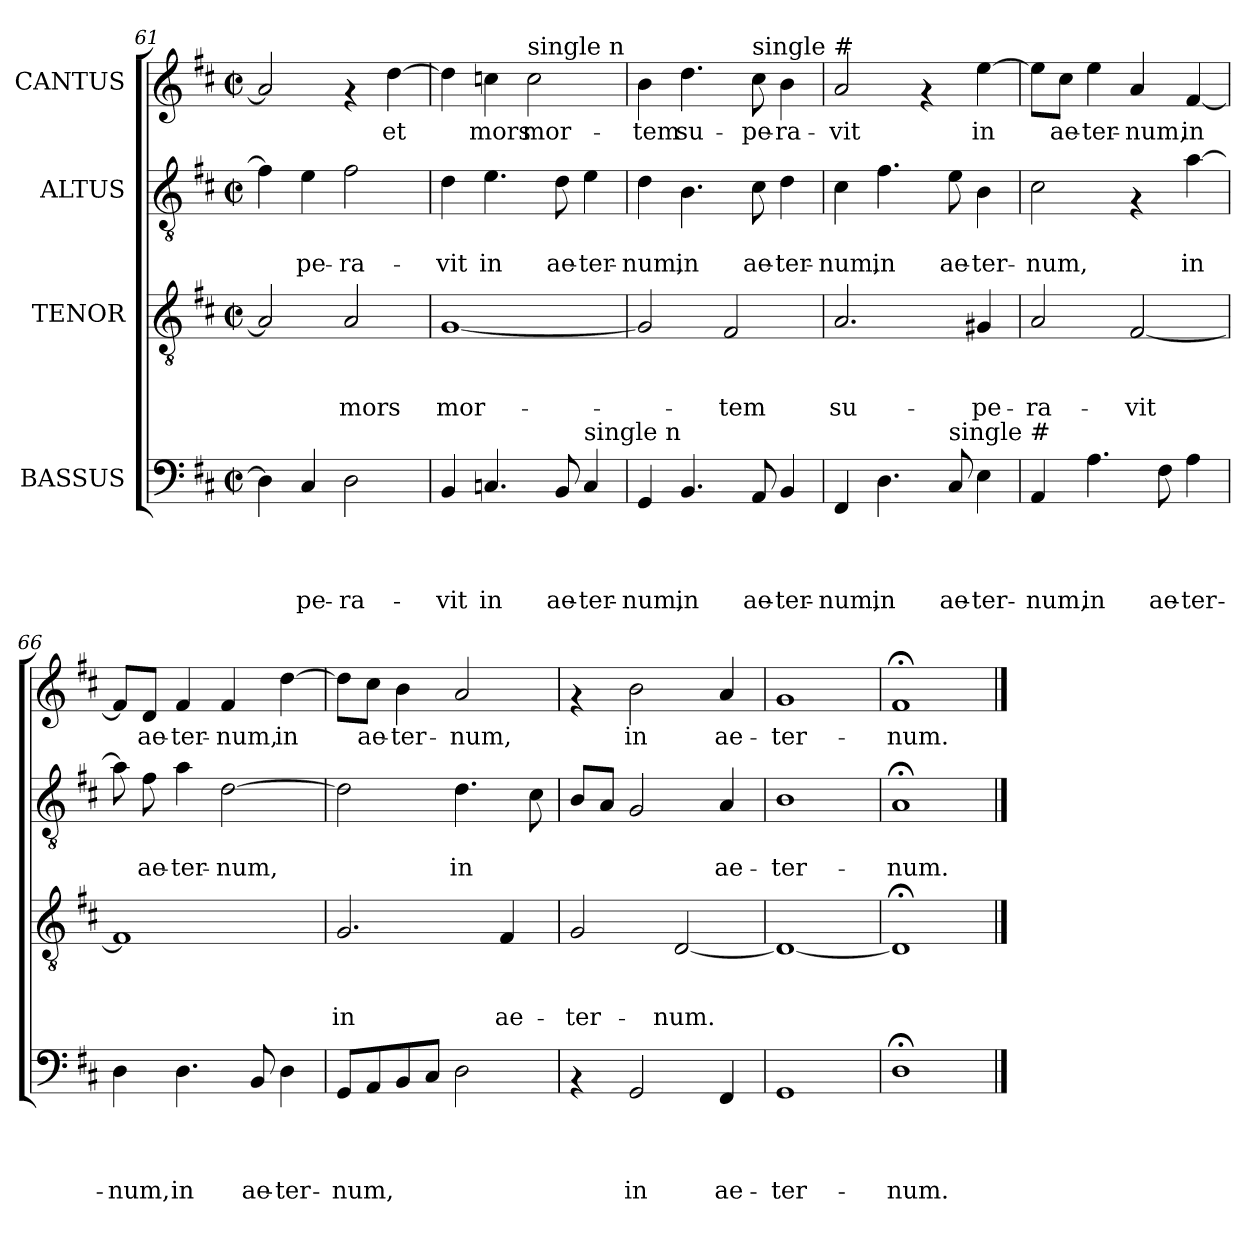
**kern	**text	**text	**text	**text	**kern	**text	**text	**text	**kern	**text	**text	**kern	**text
*part4	*part4	*part4	*part4	*part4	*part3	*part3	*part3	*part3	*part2	*part2	*part2	*part1	*part1
*staff4	*staff4	*staff4	*staff4	*staff4	*staff3	*staff3	*staff3	*staff3	*staff2	*staff2	*staff2	*staff1	*staff1
*I"BASSUS	*	*	*	*	*I"TENOR	*	*	*	*I"ALTUS	*	*	*I"CANTUS	*
*clefF4	*	*	*	*	*clefGv2	*	*	*	*clefGv2	*	*	*clefG2	*
*k[f#c#]	*	*	*	*	*k[f#c#]	*	*	*	*k[f#c#]	*	*	*k[f#c#]	*
*D:	*	*	*	*	*D:	*	*	*	*D:	*	*	*D:	*
*M2/2	*	*	*	*	*M2/2	*	*	*	*M2/2	*	*	*M2/2	*
*met(c|)	*	*	*	*	*met(c|)	*	*	*	*met(c|)	*	*	*met(c|)	*
=61	=61	=61	=61	=61	=61	=61	=61	=61	=61	=61	=61	=61	=61
4D\]	.	.	.	.	2A/]	.	.	.	4f#\]	.	.	2a/]	.
!	!	!	!	!LO:LY:b	!	!	!	!	!	!	!LO:LY:b	!	!
4C#/	.	.	.	-pe-	.	.	.	.	4e\	.	-pe-	.	.
!	!	!	!	!LO:LY:b	!	!	!	!LO:LY:b	!	!	!LO:LY:b	!	!
2D\	.	.	.	-ra-	2A/	.	.	mors	2f#\	.	-ra-	4rf	.
!	!	!	!	!	!	!	!	!	!	!	!	!	!LO:LY:b
.	.	.	.	.	.	.	.	.	.	.	.	[>4dd\	et
=62	=62	=62	=62	=62	=62	=62	=62	=62	=62	=62	=62	=62	=62
!	!	!	!	!LO:LY:b	!	!	!	!LO:LY:b	!	!	!LO:LY:b	!	!
4BB/	.	.	.	-vit	[<1G	.	.	mor-	4d\	.	-vit	4dd\]	.
!	!	!	!	!LO:LY:b	!	!	!	!	!	!	!LO:LY:b	!	!LO:LY:b
4.Cn/	.	.	.	in	.	.	.	.	4.e\	.	in	4ccn\	mors
!	!	!	!	!	!	!	!	!	!	!	!	!LO:TX:a:t=single n	!
!	!	!	!	!	!	!	!	!	!	!	!	!	!LO:LY:b
.	.	.	.	.	.	.	.	.	.	.	.	2cc\	mor-
!	!	!	!	!LO:LY:b	!	!	!	!	!	!	!LO:LY:b	!	!
8BB/	.	.	.	ae-	.	.	.	.	8d\	.	ae-	.	.
!LO:TX:a:t=single n	!	!	!	!	!	!	!	!	!	!	!	!	!
!	!	!	!	!LO:LY:b	!	!	!	!	!	!	!LO:LY:b	!	!
4C/	.	.	.	-ter-	.	.	.	.	4e\	.	-ter-	.	.
=63	=63	=63	=63	=63	=63	=63	=63	=63	=63	=63	=63	=63	=63
!	!	!	!	!LO:LY:b	!	!	!	!	!	!	!LO:LY:b	!	!LO:LY:b
4GG/	.	.	.	-num,	2G/]	.	.	.	4d\	.	-num,	4b\	-tem
!	!	!	!	!LO:LY:b	!	!	!	!	!	!	!LO:LY:b	!	!LO:LY:b
4.BB/	.	.	.	in	.	.	.	.	4.B\	.	in	4.dd\	su-
!	!	!	!	!	!	!	!	!LO:LY:b	!	!	!	!	!
.	.	.	.	.	2F#/	.	.	-tem	.	.	.	.	.
!	!	!	!	!	!	!	!	!	!	!	!	!LO:TX:a:t=single #	!
!	!	!	!	!LO:LY:b	!	!	!	!	!	!	!LO:LY:b	!	!LO:LY:b
8AA/	.	.	.	ae-	.	.	.	.	8c#\	.	ae-	8cc#\	-pe-
!	!	!	!	!LO:LY:b	!	!	!	!	!	!	!LO:LY:b	!	!LO:LY:b
4BB/	.	.	.	-ter-	.	.	.	.	4d\	.	-ter-	4b\	-ra-
!!LO:PB:g=z
=64	=64	=64	=64	=64	=64	=64	=64	=64	=64	=64	=64	=64	=64
!	!	!	!	!LO:LY:b	!	!	!	!LO:LY:b	!	!	!LO:LY:b	!	!LO:LY:b
4FF#/	.	.	.	-num,	2.A/	.	.	su-	4c#\	.	-num,	2a/	-vit
!	!	!	!	!LO:LY:b	!	!	!	!	!	!	!LO:LY:b	!	!
4.D\	.	.	.	in	.	.	.	.	4.f#\	.	in	.	.
.	.	.	.	.	.	.	.	.	.	.	.	4rf	.
!LO:TX:a:t=single #	!	!	!	!	!	!	!	!	!	!	!	!	!
!	!	!	!	!LO:LY:b	!	!	!	!	!	!	!LO:LY:b	!	!
8C#/	.	.	.	ae-	.	.	.	.	8e\	.	ae-	.	.
!	!	!	!	!LO:LY:b	!	!	!	!LO:LY:b	!	!	!LO:LY:b	!	!LO:LY:b
4E\	.	.	.	-ter-	4G#X/	.	.	-pe-	4B\	.	-ter-	[>4ee\	in
=65	=65	=65	=65	=65	=65	=65	=65	=65	=65	=65	=65	=65	=65
!	!	!	!	!LO:LY:b	!	!	!	!LO:LY:b	!	!	!LO:LY:b	!	!
4AA/	.	.	.	-num,	2A/	.	.	-ra-	2c#\	.	-num,	8ee\L]	.
!	!	!	!	!	!	!	!	!	!	!	!	!	!LO:LY:b
.	.	.	.	.	.	.	.	.	.	.	.	8cc#\J	ae-
!	!	!	!	!LO:LY:b	!	!	!	!	!	!	!	!	!LO:LY:b
4.A\	.	.	.	in	.	.	.	.	.	.	.	4ee\	-ter-
!	!	!	!	!	!	!	!	!LO:LY:b	!	!	!	!	!LO:LY:b
.	.	.	.	.	[<2F#/	.	.	-vit	4rF	.	.	4a/	-num,
!	!	!	!	!LO:LY:b	!	!	!	!	!	!	!	!	!
8F#\	.	.	.	ae-	.	.	.	.	.	.	.	.	.
!	!	!	!	!LO:LY:b	!	!	!	!	!	!	!LO:LY:b	!	!LO:LY:b
4A\	.	.	.	-ter-	.	.	.	.	[>4a\	.	in	[<4f#/	in
=66	=66	=66	=66	=66	=66	=66	=66	=66	=66	=66	=66	=66	=66
!	!	!	!	!LO:LY:b	!	!	!	!	!	!	!	!	!
4D\	.	.	.	-num,	1F#]	.	.	.	8a\]	.	.	8f#/L]	.
!	!	!	!	!	!	!	!	!	!	!	!LO:LY:b	!	!LO:LY:b
.	.	.	.	.	.	.	.	.	8f#\	.	ae-	8d/J	ae-
!	!	!	!	!LO:LY:b	!	!	!	!	!	!	!LO:LY:b	!	!LO:LY:b
4.D\	.	.	.	in	.	.	.	.	4a\	.	-ter-	4f#/	-ter-
!	!	!	!	!	!	!	!	!	!	!	!LO:LY:b	!	!LO:LY:b
.	.	.	.	.	.	.	.	.	[>2d\	.	-num,	4f#/	-num,
!	!	!	!	!LO:LY:b	!	!	!	!	!	!	!	!	!
8BB/	.	.	.	ae-	.	.	.	.	.	.	.	.	.
!	!	!	!	!LO:LY:b	!	!	!	!	!	!	!	!	!LO:LY:b
4D\	.	.	.	-ter-	.	.	.	.	.	.	.	[>4dd\	in
=67	=67	=67	=67	=67	=67	=67	=67	=67	=67	=67	=67	=67	=67
!	!	!	!	!LO:LY:b	!	!	!	!LO:LY:b	!	!	!	!	!
8GG/L	.	.	.	-num,	2.G/	.	.	in	2d\]	.	.	8dd\L]	.
!	!	!	!	!	!	!	!	!	!	!	!	!	!LO:LY:b
8AA/	.	.	.	.	.	.	.	.	.	.	.	8cc#\J	ae-
!	!	!	!	!	!	!	!	!	!	!	!	!	!LO:LY:b
8BB/	.	.	.	.	.	.	.	.	.	.	.	4b\	-ter-
8C#/J	.	.	.	.	.	.	.	.	.	.	.	.	.
!	!	!	!	!	!	!	!	!	!	!	!LO:LY:b	!	!LO:LY:b
2D\	.	.	.	.	.	.	.	.	4.d\	.	in	2a/	-num,
!	!	!	!	!	!	!	!	!LO:LY:b	!	!	!	!	!
.	.	.	.	.	4F#/	.	.	ae-	.	.	.	.	.
.	.	.	.	.	.	.	.	.	8c#\	.	.	.	.
=68	=68	=68	=68	=68	=68	=68	=68	=68	=68	=68	=68	=68	=68
!	!	!	!	!	!	!	!	!LO:LY:b	!	!	!	!	!
4rAA	.	.	.	.	2G/	.	.	-ter-	8B/L	.	.	4rf	.
.	.	.	.	.	.	.	.	.	8A/J	.	.	.	.
!	!	!	!	!LO:LY:b	!	!	!	!	!	!	!	!	!LO:LY:b
2GG/	.	.	.	in	.	.	.	.	2G/	.	.	2b\	in
!	!	!	!	!	!	!	!	!LO:LY:b	!	!	!	!	!
.	.	.	.	.	[<2D/	.	.	-num.	.	.	.	.	.
!	!	!	!	!LO:LY:b	!	!	!	!	!	!	!LO:LY:b	!	!LO:LY:b
4FF#/	.	.	.	ae-	.	.	.	.	4A/	.	ae-	4a/	ae-
=69	=69	=69	=69	=69	=69	=69	=69	=69	=69	=69	=69	=69	=69
!	!	!	!	!LO:LY:b	!	!	!	!	!	!	!LO:LY:b	!	!LO:LY:b
1GG	.	.	.	-ter-	1D_	.	.	.	1B	.	-ter-	1g	-ter-
=70	=70	=70	=70	=70	=70	=70	=70	=70	=70	=70	=70	=70	=70
!	!	!	!	!LO:LY:b	!	!	!	!	!	!	!LO:LY:b	!	!LO:LY:b
1D;<	.	.	.	-num.	1D;]	.	.	.	1A;	.	-num.	1f#;	-num.
==	==	==	==	==	==	==	==	==	==	==	==	==	==
*-	*-	*-	*-	*-	*-	*-	*-	*-	*-	*-	*-	*-	*-
